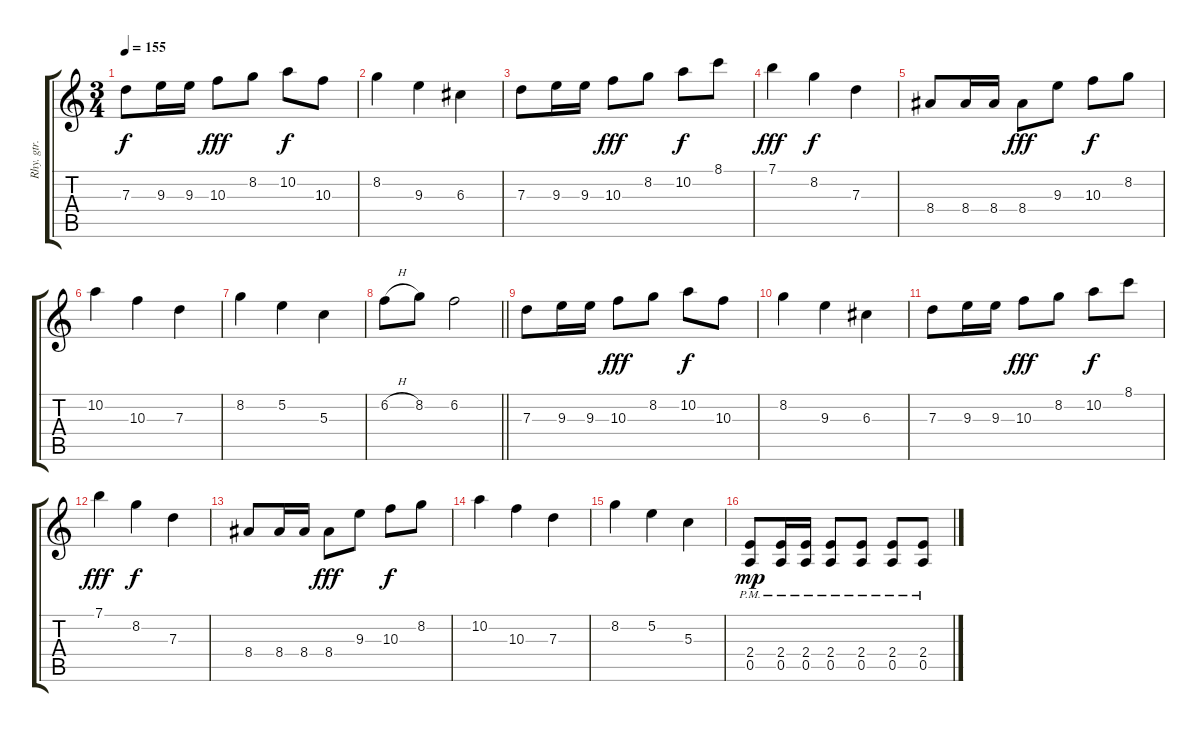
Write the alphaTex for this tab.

\track ("Rhy. gtr." "Rhy. gtr.") {instrument distortionguitar}
\staff {score tabs}
\tuning (E4 B3 G3 D3 A2 E2) {hide}
\ts (3 4)
\tempo 155
\clef g2
\ks c
7.3.8{dy f} 9.3.16 9.3.16 10.3.8{dy fff} 8.2.8 10.2.8{dy f} 10.3.8 |
8.2.4 9.3.4 6.3.4 |
7.3.8 9.3.16 9.3.16 10.3.8{dy fff} 8.2.8 10.2.8{dy f} 8.1.8 |
7.1.4{dy fff} 8.2.4{dy f} 7.3.4 |
8.4.8 8.4.16 8.4.16 8.4.8{dy fff} 9.3.8 10.3.8{dy f} 8.2.8 |
10.2.4 10.3.4 7.3.4 |
8.2.4 5.2.4 5.3.4 |
\barLineRight lightlight
6.2{h}.8 8.2.8 6.2.2 |
7.3.8 9.3.16 9.3.16 10.3.8{dy fff} 8.2.8 10.2.8{dy f} 10.3.8 |
8.2.4 9.3.4 6.3.4 |
7.3.8 9.3.16 9.3.16 10.3.8{dy fff} 8.2.8 10.2.8{dy f} 8.1.8 |
7.1.4{dy fff} 8.2.4{dy f} 7.3.4 |
8.4.8 8.4.16 8.4.16 8.4.8{dy fff} 9.3.8 10.3.8{dy f} 8.2.8 |
10.2.4 10.3.4 7.3.4 |
8.2.4 5.2.4 5.3.4 |
(2.4{pm} 0.5{pm}).8{dy mp} (2.4{pm} 0.5{pm}).16 (2.4{pm} 0.5{pm}).16 (2.4{pm} 0.5{pm}).8 (2.4{pm} 0.5{pm}).8 (2.4{pm} 0.5{pm}).8 (2.4{pm} 0.5{pm}).8
